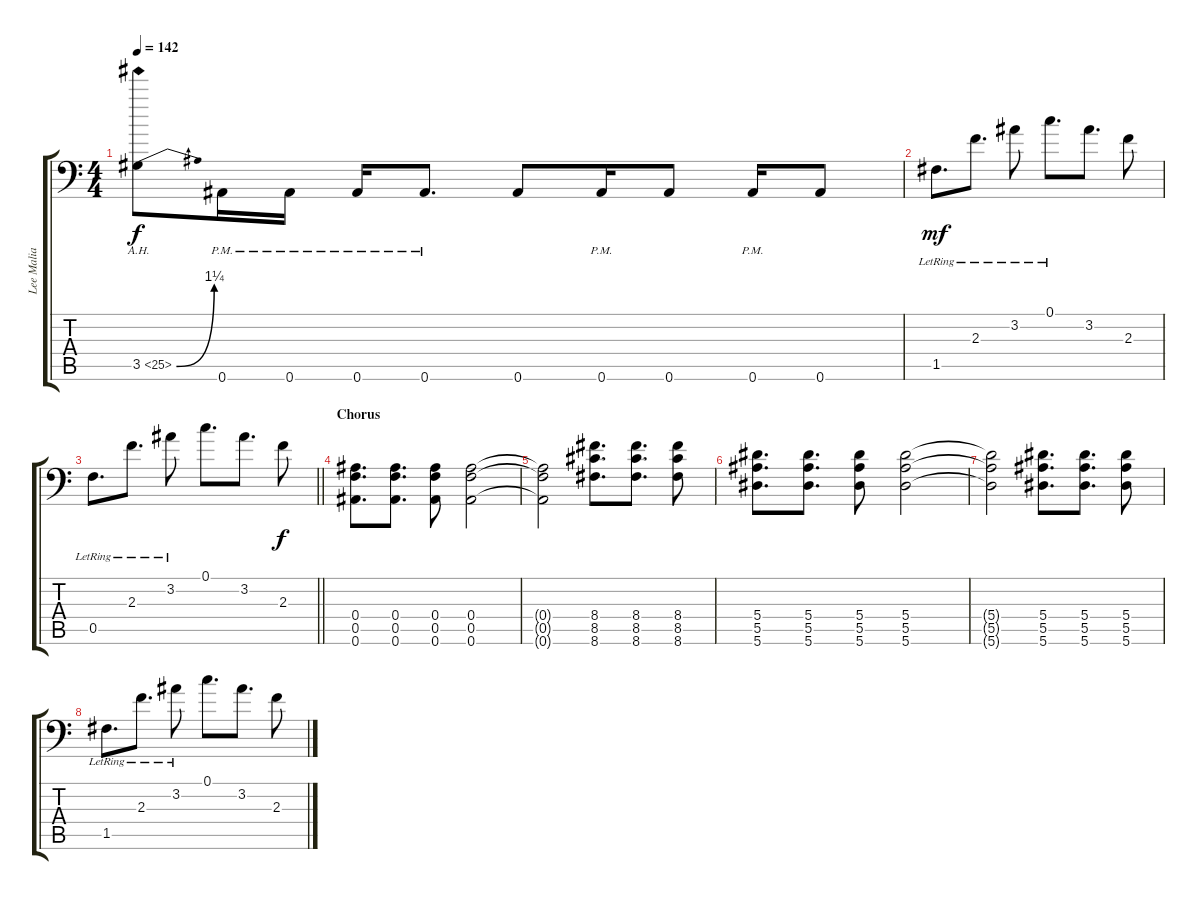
\track ("Lee Malia" "Lee Malia") {instrument distortionguitar}
\staff {score tabs}
\tuning (C4 G3 Eb3 Bb2 F2 Bb1) {hide}
\ts (4 4)
\tempo 142
\clef f4
\ks c
3.5{be (bend 0 0 60 5) ah 22}.8{dy f} 0.6{pm}.16 0.6{pm}.16 0.6{pm}.16 0.6{pm}.8{d} 0.6.8 0.6{pm}.16 0.6.8 0.6{pm}.16 0.6.8 |
1.5{lr}.8{d dy mf} 2.3{lr}.8{d} 3.2{lr}.8 0.1{lr}.8{d} 3.2.8{d} 2.3.8 |
\barLineRight lightlight
0.5{lr}.8{d} 2.3{lr}.8{d} 3.2{lr}.8 0.1.8{d} 3.2.8{d} 2.3.8{dy f} |
\section ("" "Chorus")
(0.4 0.5 0.6).8{d volume 16 balance 0 instrument distortionguitar} (0.4 0.5 0.6).8{d} (0.4 0.5 0.6).8 (0.4 0.5 0.6).2 |
(0.4{t} 0.5{t} 0.6{t}).2 (8.4 8.5 8.6).8{d} (8.4 8.5 8.6).8{d} (8.4 8.5 8.6).8 |
(5.4 5.5 5.6).8{d} (5.4 5.5 5.6).8{d} (5.4 5.5 5.6).8 (5.4 5.5 5.6).2 |
(5.4{t} 5.5{t} 5.6{t}).2 (5.4 5.5 5.6).8{d} (5.4 5.5 5.6).8{d} (5.4 5.5 5.6).8 |
1.5{lr}.8{d} 2.3{lr}.8{d} 3.2{lr}.8 0.1.8{d} 3.2.8{d} 2.3.8
